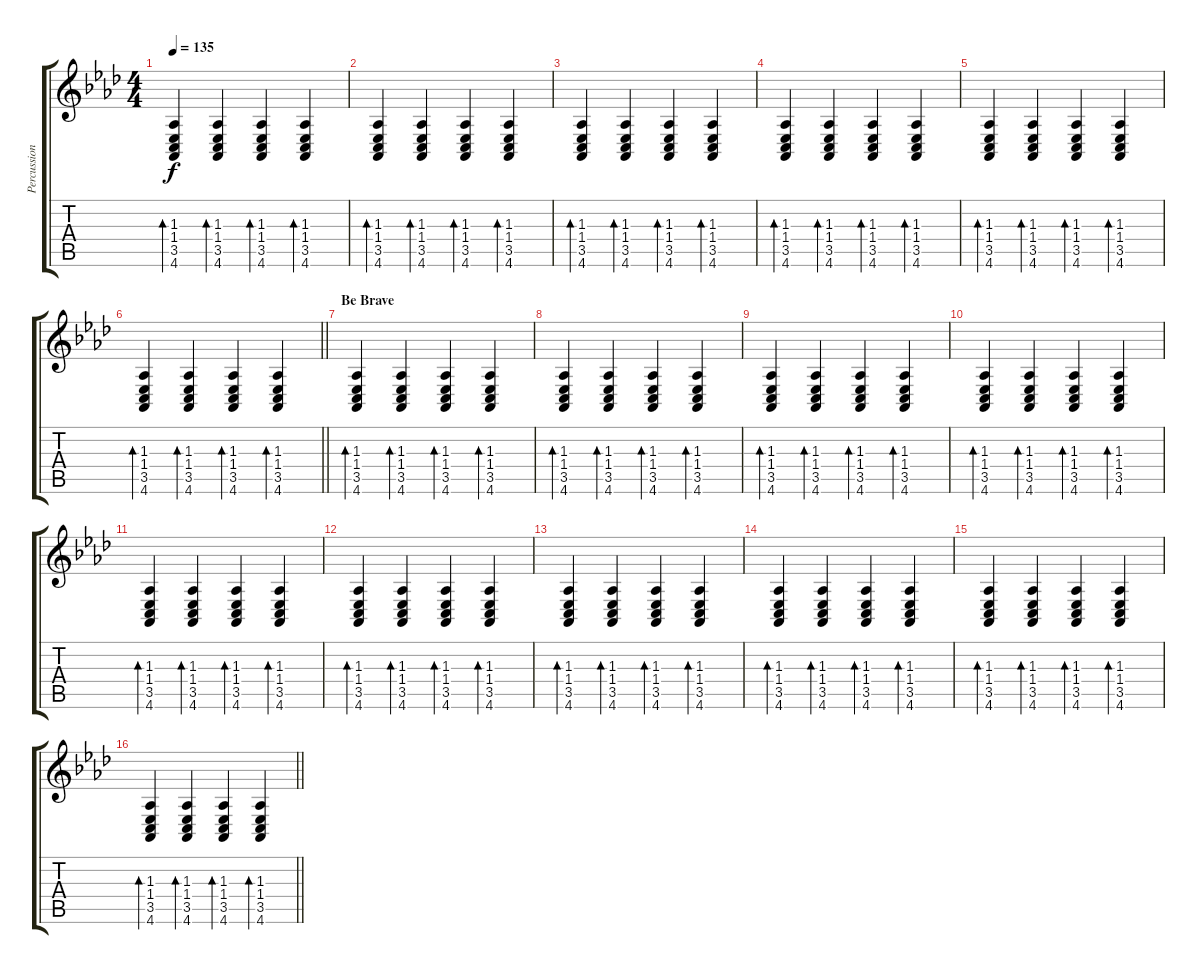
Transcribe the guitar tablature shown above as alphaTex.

\track ("Percussion" "Percussion") {instrument woodblock}
\staff {score tabs}
\tuning (E4 B3 G3 D3 A2 E2) {hide}
\ts (4 4)
\tempo 135
\clef g2
\ks ab
(1.3 1.4 3.5 4.6).4{bd 240 dy f} (1.3 1.4 3.5 4.6).4{bd 240} (1.3 1.4 3.5 4.6).4{bd 240} (1.3 1.4 3.5 4.6).4{bd 240} |
(1.3 1.4 3.5 4.6).4{bd 240} (1.3 1.4 3.5 4.6).4{bd 240} (1.3 1.4 3.5 4.6).4{bd 240} (1.3 1.4 3.5 4.6).4{bd 240} |
(1.3 1.4 3.5 4.6).4{bd 240} (1.3 1.4 3.5 4.6).4{bd 240} (1.3 1.4 3.5 4.6).4{bd 240} (1.3 1.4 3.5 4.6).4{bd 240} |
(1.3 1.4 3.5 4.6).4{bd 240} (1.3 1.4 3.5 4.6).4{bd 240} (1.3 1.4 3.5 4.6).4{bd 240} (1.3 1.4 3.5 4.6).4{bd 240} |
(1.3 1.4 3.5 4.6).4{bd 240} (1.3 1.4 3.5 4.6).4{bd 240} (1.3 1.4 3.5 4.6).4{bd 240} (1.3 1.4 3.5 4.6).4{bd 240} |
\barLineRight lightlight
(1.3 1.4 3.5 4.6).4{bd 240} (1.3 1.4 3.5 4.6).4{bd 240} (1.3 1.4 3.5 4.6).4{bd 240} (1.3 1.4 3.5 4.6).4{bd 240} |
\section ("" "Be Brave")
(1.3 1.4 3.5 4.6).4{bd 240} (1.3 1.4 3.5 4.6).4{bd 240} (1.3 1.4 3.5 4.6).4{bd 240} (1.3 1.4 3.5 4.6).4{bd 240} |
(1.3 1.4 3.5 4.6).4{bd 240} (1.3 1.4 3.5 4.6).4{bd 240} (1.3 1.4 3.5 4.6).4{bd 240} (1.3 1.4 3.5 4.6).4{bd 240} |
(1.3 1.4 3.5 4.6).4{bd 240} (1.3 1.4 3.5 4.6).4{bd 240} (1.3 1.4 3.5 4.6).4{bd 240} (1.3 1.4 3.5 4.6).4{bd 240} |
(1.3 1.4 3.5 4.6).4{bd 240} (1.3 1.4 3.5 4.6).4{bd 240} (1.3 1.4 3.5 4.6).4{bd 240} (1.3 1.4 3.5 4.6).4{bd 240} |
(1.3 1.4 3.5 4.6).4{bd 240} (1.3 1.4 3.5 4.6).4{bd 240} (1.3 1.4 3.5 4.6).4{bd 240} (1.3 1.4 3.5 4.6).4{bd 240} |
(1.3 1.4 3.5 4.6).4{bd 240} (1.3 1.4 3.5 4.6).4{bd 240} (1.3 1.4 3.5 4.6).4{bd 240} (1.3 1.4 3.5 4.6).4{bd 240} |
(1.3 1.4 3.5 4.6).4{bd 240} (1.3 1.4 3.5 4.6).4{bd 240} (1.3 1.4 3.5 4.6).4{bd 240} (1.3 1.4 3.5 4.6).4{bd 240} |
(1.3 1.4 3.5 4.6).4{bd 240} (1.3 1.4 3.5 4.6).4{bd 240} (1.3 1.4 3.5 4.6).4{bd 240} (1.3 1.4 3.5 4.6).4{bd 240} |
(1.3 1.4 3.5 4.6).4{bd 240} (1.3 1.4 3.5 4.6).4{bd 240} (1.3 1.4 3.5 4.6).4{bd 240} (1.3 1.4 3.5 4.6).4{bd 240} |
\barLineRight lightlight
(1.3 1.4 3.5 4.6).4{bd 240} (1.3 1.4 3.5 4.6).4{bd 240} (1.3 1.4 3.5 4.6).4{bd 240} (1.3 1.4 3.5 4.6).4{bd 240}
